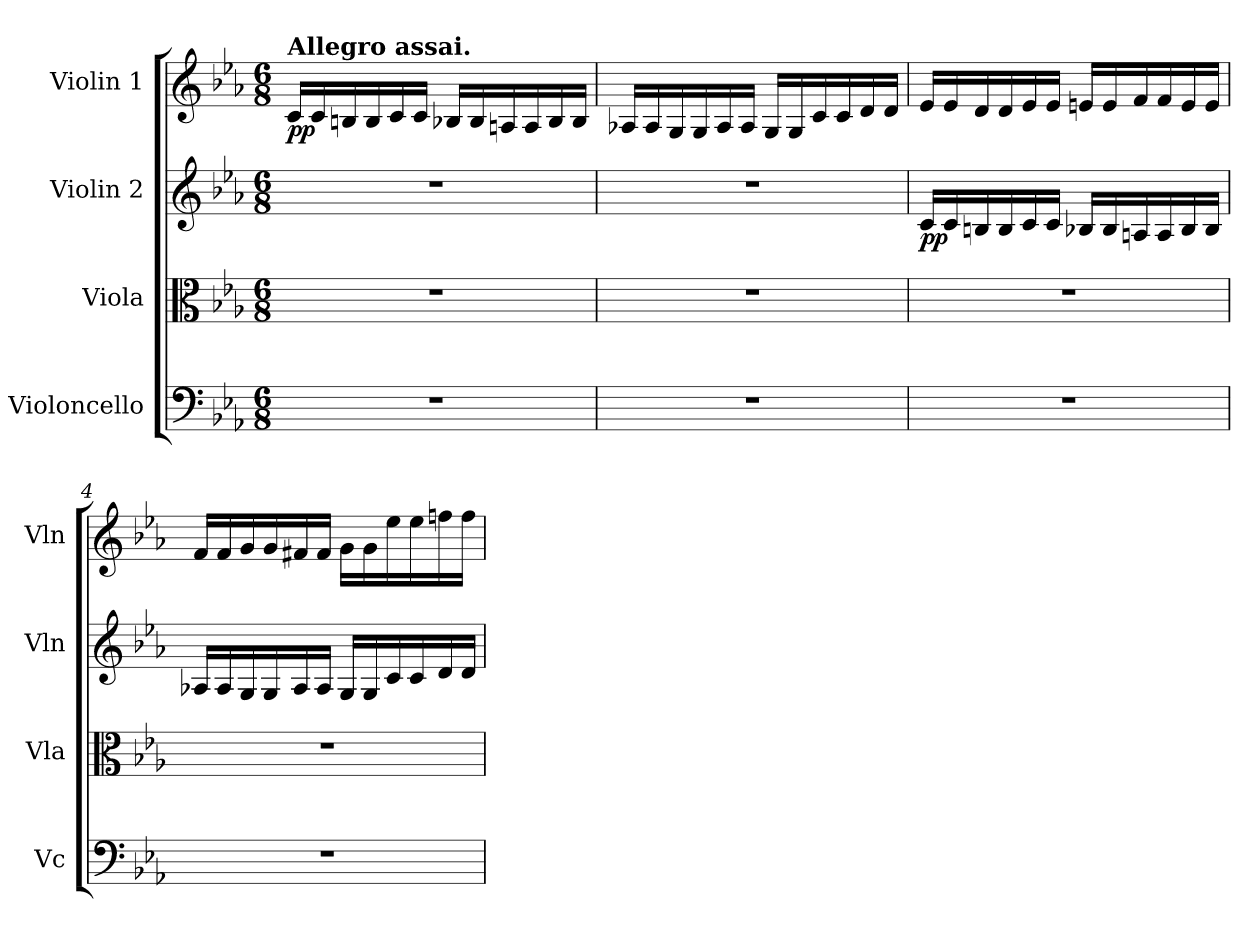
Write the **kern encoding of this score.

**kern	**kern	**kern	**dynam	**kern	**dynam
*part4	*part3	*part2	*part2	*part1	*part1
*staff4	*staff3	*staff2	*staff2	*staff1	*staff1
*I"Violoncello	*I"Viola	*I"Violin 2	*	*I"Violin 1	*
*I'Vc	*I'Vla	*I'Vln	*	*I'Vln	*
*clefF4	*clefC3	*clefG2	*	*clefG2	*
*k[b-e-a-]	*k[b-e-a-]	*k[b-e-a-]	*	*k[b-e-a-]	*
*M6/8	*M6/8	*M6/8	*	*M6/8	*
=1	=1	=1	=1	=1	=1
!	!	!	!	!LO:TX:a:B:t=Allegro assai.	!
!	!	!	!	!	!LO:DY:b
2.r	2.r	2.r	.	16c/LL	pp
.	.	.	.	16c/	.
.	.	.	.	16Bn/	.
.	.	.	.	16B/	.
.	.	.	.	16c/	.
.	.	.	.	16c/JJ	.
.	.	.	.	16B-X/LL	.
.	.	.	.	16B-/	.
.	.	.	.	16An/	.
.	.	.	.	16A/	.
.	.	.	.	16B-/	.
.	.	.	.	16B-/JJ	.
=2	=2	=2	=2	=2	=2
2.r	2.r	2.r	.	16A-X/LL	.
.	.	.	.	16A-/	.
.	.	.	.	16G/	.
.	.	.	.	16G/	.
.	.	.	.	16A-/	.
.	.	.	.	16A-/JJ	.
.	.	.	.	16G/LL	.
.	.	.	.	16G/	.
.	.	.	.	16c/	.
.	.	.	.	16c/	.
.	.	.	.	16d/	.
.	.	.	.	16d/JJ	.
=3	=3	=3	=3	=3	=3
!	!	!	!LO:DY:b	!	!
2.r	2.r	16c/LL	pp	16e-/LL	.
.	.	16c/	.	16e-/	.
.	.	16Bn/	.	16d/	.
.	.	16B/	.	16d/	.
.	.	16c/	.	16e-/	.
.	.	16c/JJ	.	16e-/JJ	.
.	.	16B-X/LL	.	16en/LL	.
.	.	16B-/	.	16e/	.
.	.	16An/	.	16f/	.
.	.	16A/	.	16f/	.
.	.	16B-/	.	16e/	.
.	.	16B-/JJ	.	16e/JJ	.
=4	=4	=4	=4	=4	=4
2.r	2.r	16A-X/LL	.	16f/LL	.
.	.	16A-/	.	16f/	.
.	.	16G/	.	16g/	.
.	.	16G/	.	16g/	.
.	.	16A-/	.	16f#X/	.
.	.	16A-/JJ	.	16f#/JJ	.
.	.	16G/LL	.	16g\LL	.
.	.	16G/	.	16g\	.
.	.	16c/	.	16ee-\	.
.	.	16c/	.	16ee-\	.
.	.	16d/	.	16ffn\	.
.	.	16d/JJ	.	16ff\JJ	.
=	=	=	=	=	=
*-	*-	*-	*-	*-	*-
